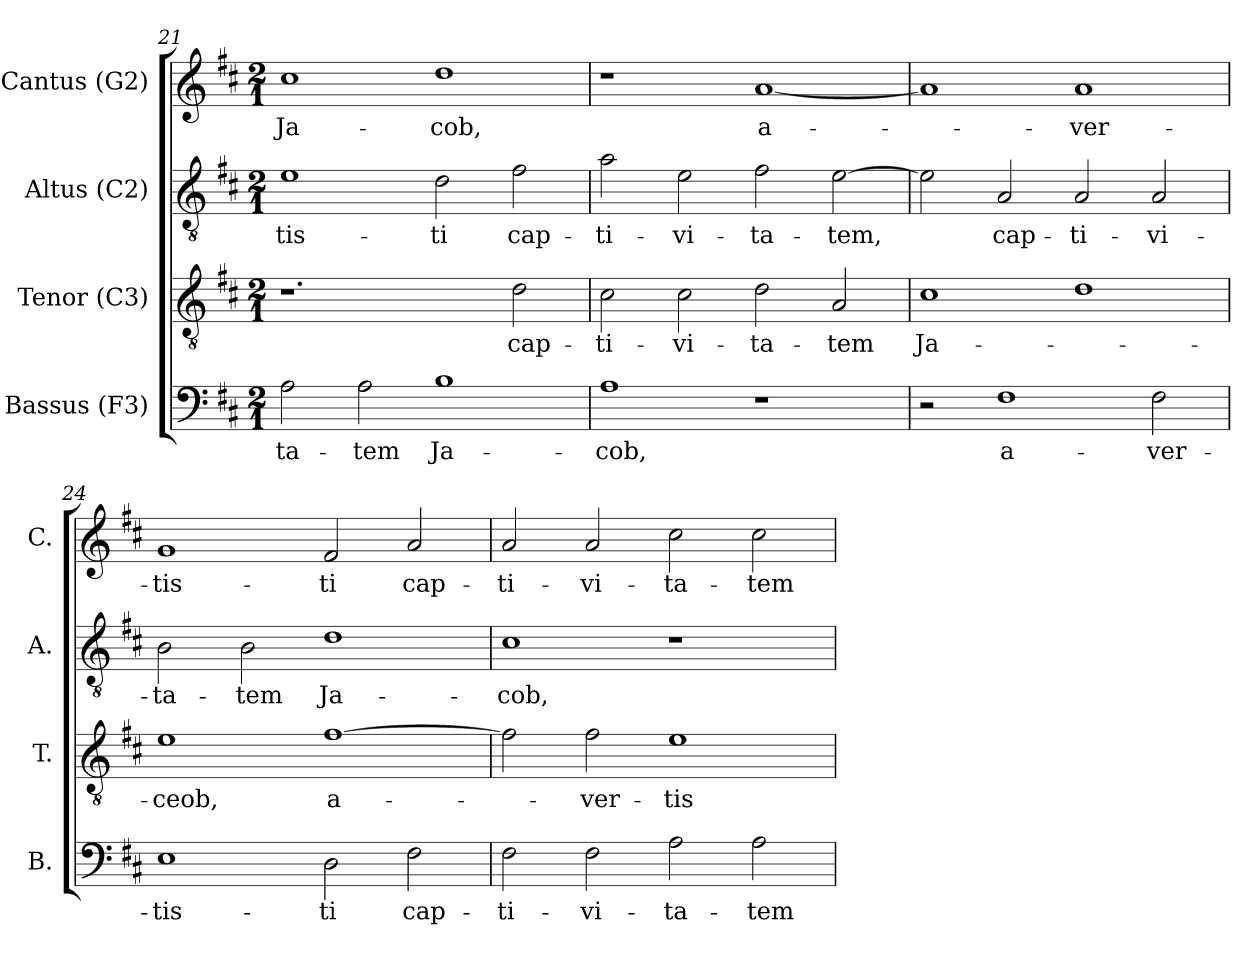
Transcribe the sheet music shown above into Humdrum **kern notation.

**kern	**text	**kern	**text	**kern	**text	**kern	**text
*part4	*part4	*part3	*part3	*part2	*part2	*part1	*part1
*staff4	*staff4	*staff3	*staff3	*staff2	*staff2	*staff1	*staff1
*I"Bassus (F3)	*	*I"Tenor (C3)	*	*I"Altus (C2)	*	*I"Cantus (G2)	*
*I'B.	*	*I'T.	*	*I'A.	*	*I'C.	*
*clefF4	*	*clefGv2	*	*clefGv2	*	*clefG2	*
*	*	*ITrd7c12	*	*ITrd7c12	*	*	*
*k[f#c#]	*	*k[f#c#]	*	*k[f#c#]	*	*k[f#c#]	*
*D:	*	*D:	*	*D:	*	*D:	*
*M2/1	*	*M2/1	*	*M2/1	*	*M2/1	*
=21	=21	=21	=21	=21	=21	=21	=21
!	!LO:LY:b:color=#000000	!	!	!	!	!	!
!	!	!	!	!	!LO:LY:b:color=#000000	!	!
!	!	!	!	!	!	!	!LO:LY:b:color=#000000
2Ai\	-ta-	1.r	.	1Ei	-tis-	1cc#i	Ja-
!	!LO:LY:b:color=#000000	!	!	!	!	!	!
2Ai\	-tem	.	.	.	.	.	.
!	!LO:LY:b:color=#000000	!	!	!	!	!	!
!	!	!	!	!	!LO:LY:b:color=#000000	!	!
!	!	!	!	!	!	!	!LO:LY:b:color=#000000
1Bi	Ja-	.	.	2Di\	-ti	1ddi	-cob,
!	!	!	!LO:LY:b:color=#000000	!	!	!	!
!	!	!	!	!	!LO:LY:b:color=#000000	!	!
.	.	2Di\	cap-	2F#i\	cap-	.	.
!!LO:LB:g=z
=22	=22	=22	=22	=22	=22	=22	=22
!	!LO:LY:b:color=#000000	!	!	!	!	!	!
!	!	!	!LO:LY:b:color=#000000	!	!	!	!
!	!	!	!	!	!LO:LY:b:color=#000000	!	!
1Ai	-cob,	2C#i\	-ti-	2Ai\	-ti-	1r	.
!	!	!	!LO:LY:b:color=#000000	!	!	!	!
!	!	!	!	!	!LO:LY:b:color=#000000	!	!
.	.	2C#i\	-vi-	2Ei\	-vi-	.	.
!	!	!	!LO:LY:b:color=#000000	!	!	!	!
!	!	!	!	!	!LO:LY:b:color=#000000	!	!
!	!	!	!	!	!	!	!LO:LY:b:color=#000000
1r	.	2Di\	-ta-	2F#i\	-ta-	[1ai	a-
!	!	!	!LO:LY:b:color=#000000	!	!	!	!
!	!	!	!	!	!LO:LY:b:color=#000000	!	!
.	.	2AAi/	-tem	[2Ei\	-tem,	.	.
=23	=23	=23	=23	=23	=23	=23	=23
!	!	!	!LO:LY:b:color=#000000	!	!	!	!
2r	.	1C#i	Ja-	2Ei\]	.	1ai]	.
!	!LO:LY:b:color=#000000	!	!	!	!	!	!
!	!	!	!	!	!LO:LY:b:color=#000000	!	!
1F#i	a-	.	.	2AAi/	cap-	.	.
!	!	!	!	!	!LO:LY:b:color=#000000	!	!
!	!	!	!	!	!	!	!LO:LY:b:color=#000000
.	.	1Di	.	2AAi/	-ti-	1ai	-ver-
!	!LO:LY:b:color=#000000	!	!	!	!	!	!
!	!	!	!	!	!LO:LY:b:color=#000000	!	!
2F#i\	-ver-	.	.	2AAi/	-vi-	.	.
=24	=24	=24	=24	=24	=24	=24	=24
!	!LO:LY:b:color=#000000	!	!	!	!	!	!
!	!	!	!LO:LY:b:color=#000000	!	!	!	!
!	!	!	!	!	!LO:LY:b:color=#000000	!	!
!	!	!	!	!	!	!	!LO:LY:b:color=#000000
1Ei	-tis-	1Ei	-ceob,	2BBi\	-ta-	1gi	-tis-
!	!	!	!	!	!LO:LY:b:color=#000000	!	!
.	.	.	.	2BBi\	-tem	.	.
!	!LO:LY:b:color=#000000	!	!	!	!	!	!
!	!	!	!LO:LY:b:color=#000000	!	!	!	!
!	!	!	!	!	!LO:LY:b:color=#000000	!	!
!	!	!	!	!	!	!	!LO:LY:b:color=#000000
2Di\	-ti	[1F#i	a-	1Di	Ja-	2f#i/	-ti
!	!LO:LY:b:color=#000000	!	!	!	!	!	!
!	!	!	!	!	!	!	!LO:LY:b:color=#000000
2F#i\	cap-	.	.	.	.	2ai/	cap-
=25	=25	=25	=25	=25	=25	=25	=25
!	!LO:LY:b:color=#000000	!	!	!	!	!	!
!	!	!	!	!	!LO:LY:b:color=#000000	!	!
!	!	!	!	!	!	!	!LO:LY:b:color=#000000
2F#i\	-ti-	2F#i\]	.	1C#i	-cob,	2ai/	-ti-
!	!LO:LY:b:color=#000000	!	!	!	!	!	!
!	!	!	!LO:LY:b:color=#000000	!	!	!	!
!	!	!	!	!	!	!	!LO:LY:b:color=#000000
2F#i\	-vi-	2F#i\	-ver-	.	.	2ai/	-vi-
!	!LO:LY:b:color=#000000	!	!	!	!	!	!
!	!	!	!LO:LY:b:color=#000000	!	!	!	!
!	!	!	!	!	!	!	!LO:LY:b:color=#000000
2Ai\	-ta-	1Ei	-tis-	1r	.	2cc#i\	-ta-
!	!LO:LY:b:color=#000000	!	!	!	!	!	!
!	!	!	!	!	!	!	!LO:LY:b:color=#000000
2Ai\	-tem	.	.	.	.	2cc#i\	-tem
=	=	=	=	=	=	=	=
*-	*-	*-	*-	*-	*-	*-	*-
